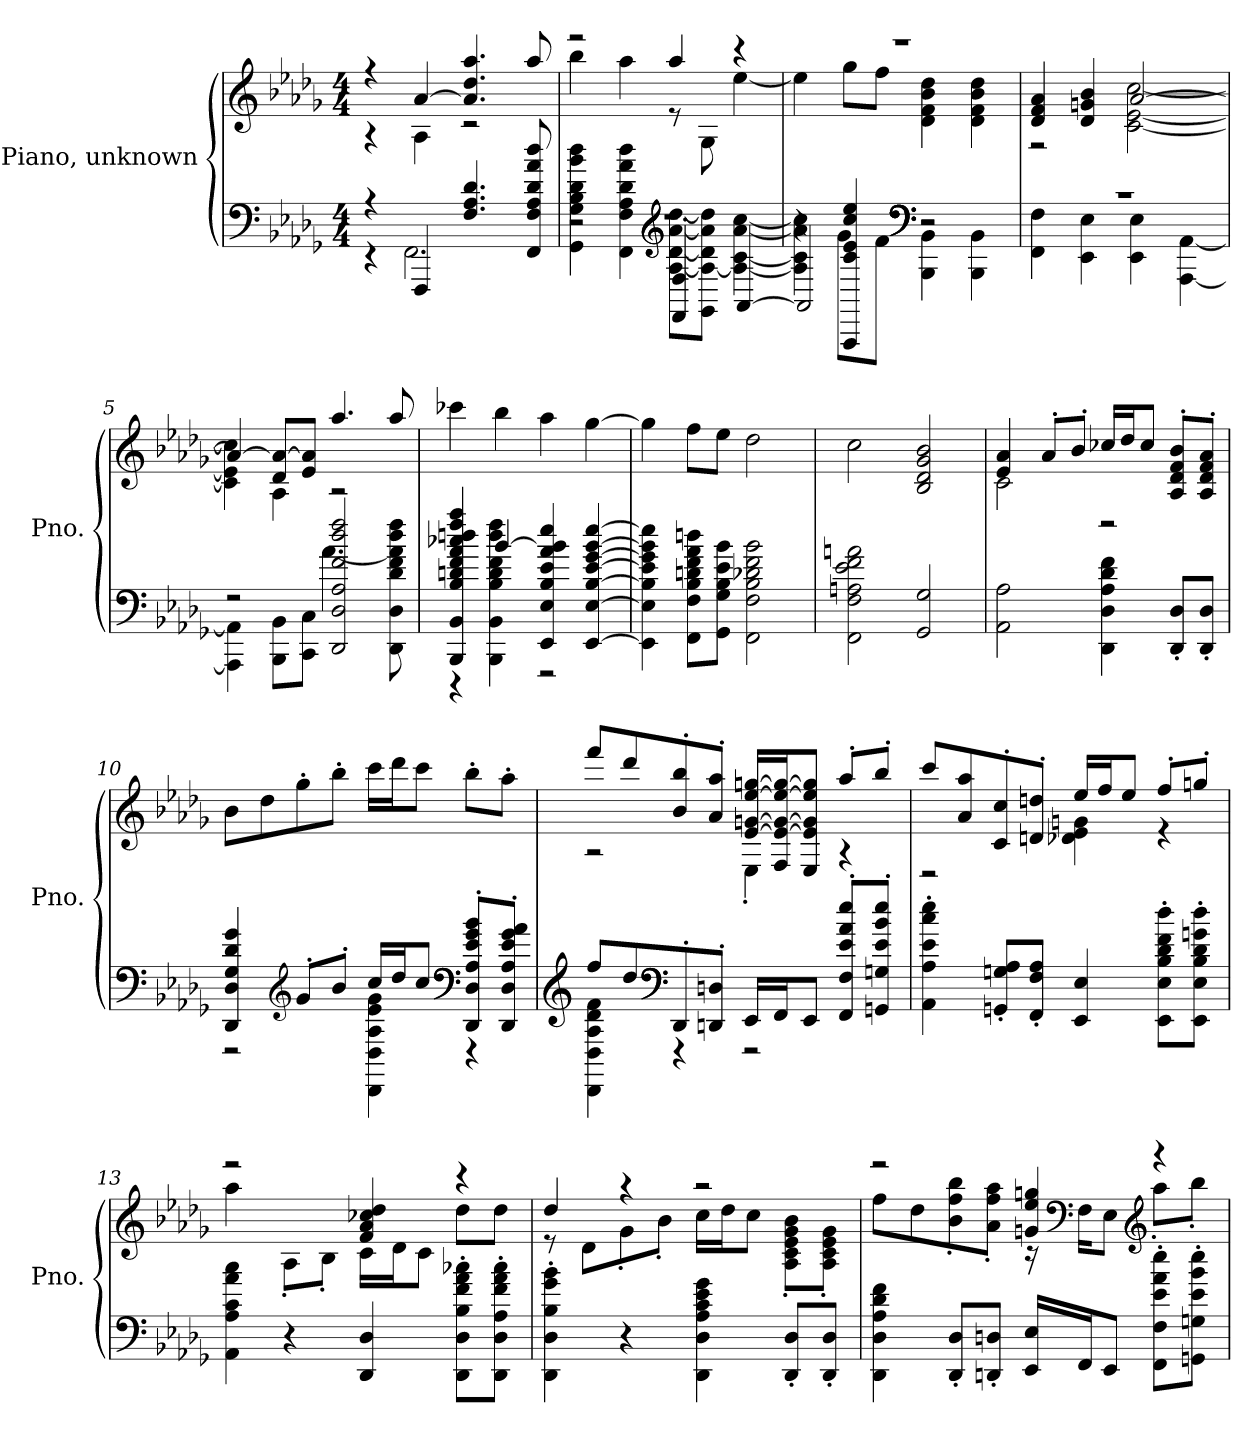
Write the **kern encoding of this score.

**kern	**kern
*part1	*part1
*staff2	*staff1
*I"Piano, unknown	*
*I'Pno.	*
*clefF4	*clefG2
*k[b-e-a-d-g-]	*k[b-e-a-d-g-]
*M4/4	*M4/4
*MM120	*MM120
=1	=1
*^	*^
4r	4r	4r	4r
4FFF/	2.FF\	[4a-/	4A-\
4.F/ 4.A-/ 4.d-/	.	4.a-/] 4.dd-/ 4.aa-/	2r
8FF/ 8F/ 8A-/ 8d-/ 8a-/ 8dd-/	.	8aa-/	.
=2	=2	=2	=2
*	*^	*	*
1r	4GG-\ 4G-\ 4B-\ 4d-\ 4b-\ 4dd-\	2r	2r	4bb-\
.	4FF\ 4F\ 4A-\ 4d-\ 4a-\ 4dd-\	.	.	4aa-\
*clefG2	*	*	*	*
.	[8A-\ [8d-\ [8a-\ [8dd-\L	4FF/' 4F/'	4aa-/	8r
.	8GG-\ 8A-\_ 8d-\] 8a-\] 8dd-\]J	.	.	8G-\
.	4A-\_ [4c\ [4a-\ [4cc\	[4AA-/	4r	[4ee-\
=3	=3	=3	=3	=3
4r	4A-\] 4c\] 4a-\] 4cc\]	2AA-/]	1r	4ee-\]
4AAA-/ 4c/ 4e-/ 4cc/ 4ee-/	8g-\L	.	.	8gg-\L
.	8f\J	.	.	8ff\J
*clefF4	*	*	*	*
2r	4BBB-\ 4BB-\	2r	.	4d-\ 4f\ 4b-\ 4dd-\
.	4BBB-\ 4BB-\	.	.	4d-\ 4f\ 4b-\ 4dd-\
*	*v	*v	*	*
=4	=4	=4	=4
1r	4FF\ 4F\	4d-/ 4f/ 4a-/	2r
.	4EE-\ 4E-\	4d-/ 4gn/ 4b-/	.
.	4EE-\ 4E-\	[2a-/	[2c\ [2e-\ [2cc\
.	[4AAA-\ [4AA-\	.	.
!!LO:LB:g=z	!!
=5	=5	=5	=5
2r	4AAA-\] 4AA-\]	4a-/_	4c\] 4e-\] 4cc\]
.	8BBB-\ 8BB-\L	8d-/ 8a-/_L	4A-\
.	8CC\ 8C\J	8e-/ 8a-/]J	.
2DD-/ 2D-/ 2A-/ 2f/ 2dd-/ 2ff/	[4.a-\	4.aa-/	2r
.	8DD-\ 8D-\ 8d-\ 8f\ 8a-\] 8dd-\ 8ff\	8aa-/	.
*	*	*v	*v
=6	=6	=6
4BBB-/ 4BB-/ 4B-/ 4dn/ 4f/ 4a-/ 4cc-X/ 4ddn/ 4ff/ 4aa-/	4r	4ccc-X\
[4b-/	4BBB-\ 4BB-\ 4B-\ 4d\ 4f\ 4dd\ 4ff\	4bb-\
4EE-/ 4E-/ 4B-/ 4e-/ 4a-/ 4b-/] 4ee-/	2r	4aa-\
[4EE-/ [4E-/ [4B-/ [4e-/ [4g-/ [4b-/ [4ee-/	.	[4gg-\
*v	*v	*
=7	=7
4EE-\] 4E-\] 4B-\] 4e-\] 4g-\] 4b-\] 4ee-\]	4gg-\]
8FF\ 8F\ 8B-\ 8dn\ 8f\ 8a-\ 8ddn\L	8ff\L
8GG-\ 8G-\ 8B-\ 8e-\ 8b-\J	8ee-\J
2FF\ 2F\ 2B-\ 2d-X\ 2f\ 2b-\	2dd-\
=8	=8
2FF\ 2F\ 2An\ 2e-\ 2f\ 2an\	2cc\
2GG-/ 2G-/	2B-/ 2d-/ 2g-/ 2b-/
=9	=9
*	*^
2AA-\ 2A-\	4e-/ 4a-/	2c\
.	8a-'/L	.
.	8b-'/J	.
4DD-\ 4D-\ 4A-\ 4d-\ 4f\	16cc-X/LL	2r
.	16dd-/J	.
.	8cc-/J	.
8DD-/' 8D-/'L	8A-/' 8d-/' 8f/' 8b-/'L	.
8DD-/' 8D-/'J	8A-/' 8d-/' 8f/' 8a-/'J	.
*	*v	*v
!!LO:LB:g=z
=10	=10
*^	*
4DD-/ 4D-/ 4G-/ 4d-/ 4g-/	2r	8b-\L
.	.	8dd-\
*clefG2	*	*
8g-'/L	.	8gg-'\
8b-'/J	.	8bb-'\J
16cc/LL	4DD-\ 4D-\ 4A-\ 4e-\ 4g-\	16ccc\LL
16dd-/J	.	16ddd-\J
8cc/J	.	8ccc\J
*clefF4	*	*
8DD-/' 8D-/' 8A-/' 8e-/' 8g-/' 8b-/'L	4r	8bb-'\L
8DD-/' 8D-/' 8A-/' 8e-/' 8g-/' 8a-/'J	.	8aa-'\J
=11	=11	=11
*clefG2	*	*
*	*	*^
8ff/L	4DD-\ 4D-\ 4A-\ 4d-\ 4f\	8fff/L	2r
8dd-/	.	8ddd-/	.
*clefF4	*	*	*
8DD-'/	4r	8b-/' 8bb-/'	.
8DDn/' 8Dn/'J	.	8a-/' 8aa-/'J	.
16EE-/LL	2r	[16e-/ [16gn/ [16ee-/ [16ggn/LL	4E-'\
16FF/J	.	16F/ 16e-/_ 16g/_ 16ee-/_ 16gg/_J	.
8EE-/J	.	8E-/ 8e-/] 8g/] 8ee-/] 8gg/]J	.
8FF/' 8F/' 8e-/' 8a-/' 8ee-/'L	.	8aa-'/L	4r
8GGn/' 8Gn/' 8e-/' 8b-/' 8ee-/'J	.	8bb-'/J	.
*v	*v	*	*
!!LO:LB:g=z	!!
=12	=12	=12
4AA-\' 4A-\' 4e-\' 4cc\' 4ee-\'	8ccc/L	2r
.	8a-/ 8aa-/	.
8GGn/' 8Gn/' 8A-/'L	8c/' 8cc/'	.
8FF/' 8F/' 8A-/'J	8dn/' 8ddn/'J	.
4EE-/ 4E-/	16ee-/LL	4d-X\ 4e-\ 4gn\
.	16ff/J	.
.	8ee-/J	.
8EE-\' 8E-\' 8B-\' 8d-\' 8f\' 8dd-\'L	8ff'/L	4r
8EE-\' 8E-\' 8B-\' 8d-\' 8gn\' 8dd-\'J	8ggn'/J	.
=13	=13	=13
4AA-\ 4A-\ 4c\ 4a-\ 4cc\	2r	4aa-\
4r	.	8A-'\L
.	.	8B-'\J
4DD-/ 4D-/	4f/ 4a-/ 4cc-X/ 4dd-/	16c\LL
.	.	16d-\J
.	.	8c\J
8DD-\' 8D-\' 8B-\' 8f\' 8a-\' 8cc-X\'L	4r	8dd-\L
8DD-\' 8D-\' 8A-\' 8f\' 8a-\' 8cc-\'J	.	8dd-\J
=14	=14	=14
4DD-\' 4D-\' 4B-\' 4g-\' 4b-\'	4dd-/	8r
.	.	8d-\L
4r	4r	8g-'\
.	.	8b-'\J
4DD-\ 4D-\ 4A-\ 4c\ 4e-\ 4g-\	2r	16cc\LL
.	.	16dd-\J
.	.	8cc\J
8DD-/' 8D-/'L	.	8A-\' 8c\' 8e-\' 8g-\' 8b-\'L
8DD-/' 8D-/'J	.	8A-\' 8c\' 8e-\' 8g-\'J
!!LO:LB:g=z	!!
=15	=15	=15
4DD-\ 4D-\ 4A-\ 4d-\ 4f\	2r	8ff\L
.	.	8dd-\
8DD-/' 8D-/'L	.	8b-\' 8ff\' 8bb-\'
8DDn/' 8Dn/'J	.	8a-\' 8ff\' 8aa-\'J
16EE-/ 16E-/LL	4gn/ 4ee-/ 4ggn/	16r
*	*clefF4	*
16FF/J	.	16F\KL
8EE-/J	.	8E-\J
*	*clefG2	*
8FF\' 8F\' 8e-\' 8a-\' 8ee-\'L	4r	8aa-'\L
8GGn\' 8Gn\' 8e-\' 8b-\' 8ee-\'J	.	8bb-'\J
*	*v	*v
=	=
*-	*-
